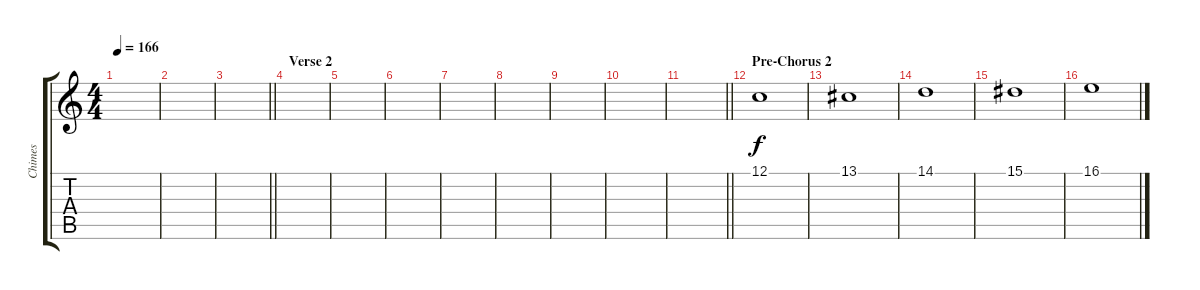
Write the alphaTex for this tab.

\track ("Chimes" "Chimes") {instrument tubularbells}
\staff {score tabs}
\tuning (C4 G3 Eb3 Bb2 F2 C2) {hide}
\ts (4 4)
\tempo 166
\clef g2
\ks c
|
|
\barLineRight lightlight
|
\section ("" "Verse 2")
|
|
|
|
|
|
|
\barLineRight lightlight
|
\section ("" "Pre-Chorus 2")
12.1.1{dy f} |
13.1.1 |
14.1.1 |
15.1.1 |
16.1.1
